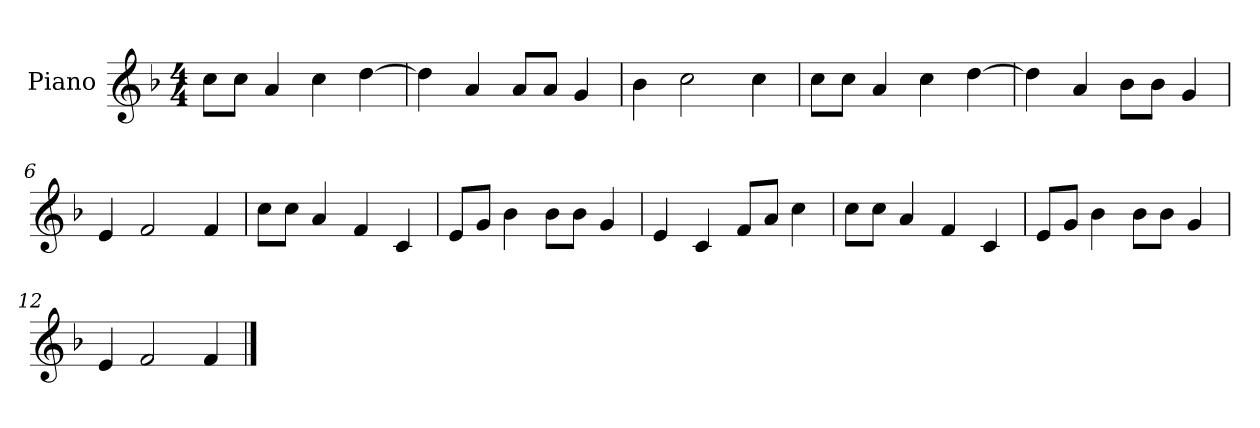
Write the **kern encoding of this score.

**kern
*part1
*staff1
*I"Piano
*I'P-no
*clefG2
*k[b-]
*M4/4
*MM90
=1
8cc\L
8cc\J
4a/
4cc\
[4dd\
=2
4dd\]
4a/
8a/L
8a/J
4g/
=3
4b-\
2cc\
4cc\
=4
8cc\L
8cc\J
4a/
4cc\
[4dd\
=5
4dd\]
4a/
8b-\L
8b-\J
4g/
=6
4e/
2f/
4f/
=7
8cc\L
8cc\J
4a/
4f/
4c/
!!LO:LB:g=z
=8
8e/L
8g/J
4b-\
8b-\L
8b-\J
4g/
=9
4e/
4c/
8f/L
8a/J
4cc\
=10
8cc\L
8cc\J
4a/
4f/
4c/
=11
8e/L
8g/J
4b-\
8b-\L
8b-\J
4g/
=12
4e/
2f/
4f/
==
*-
